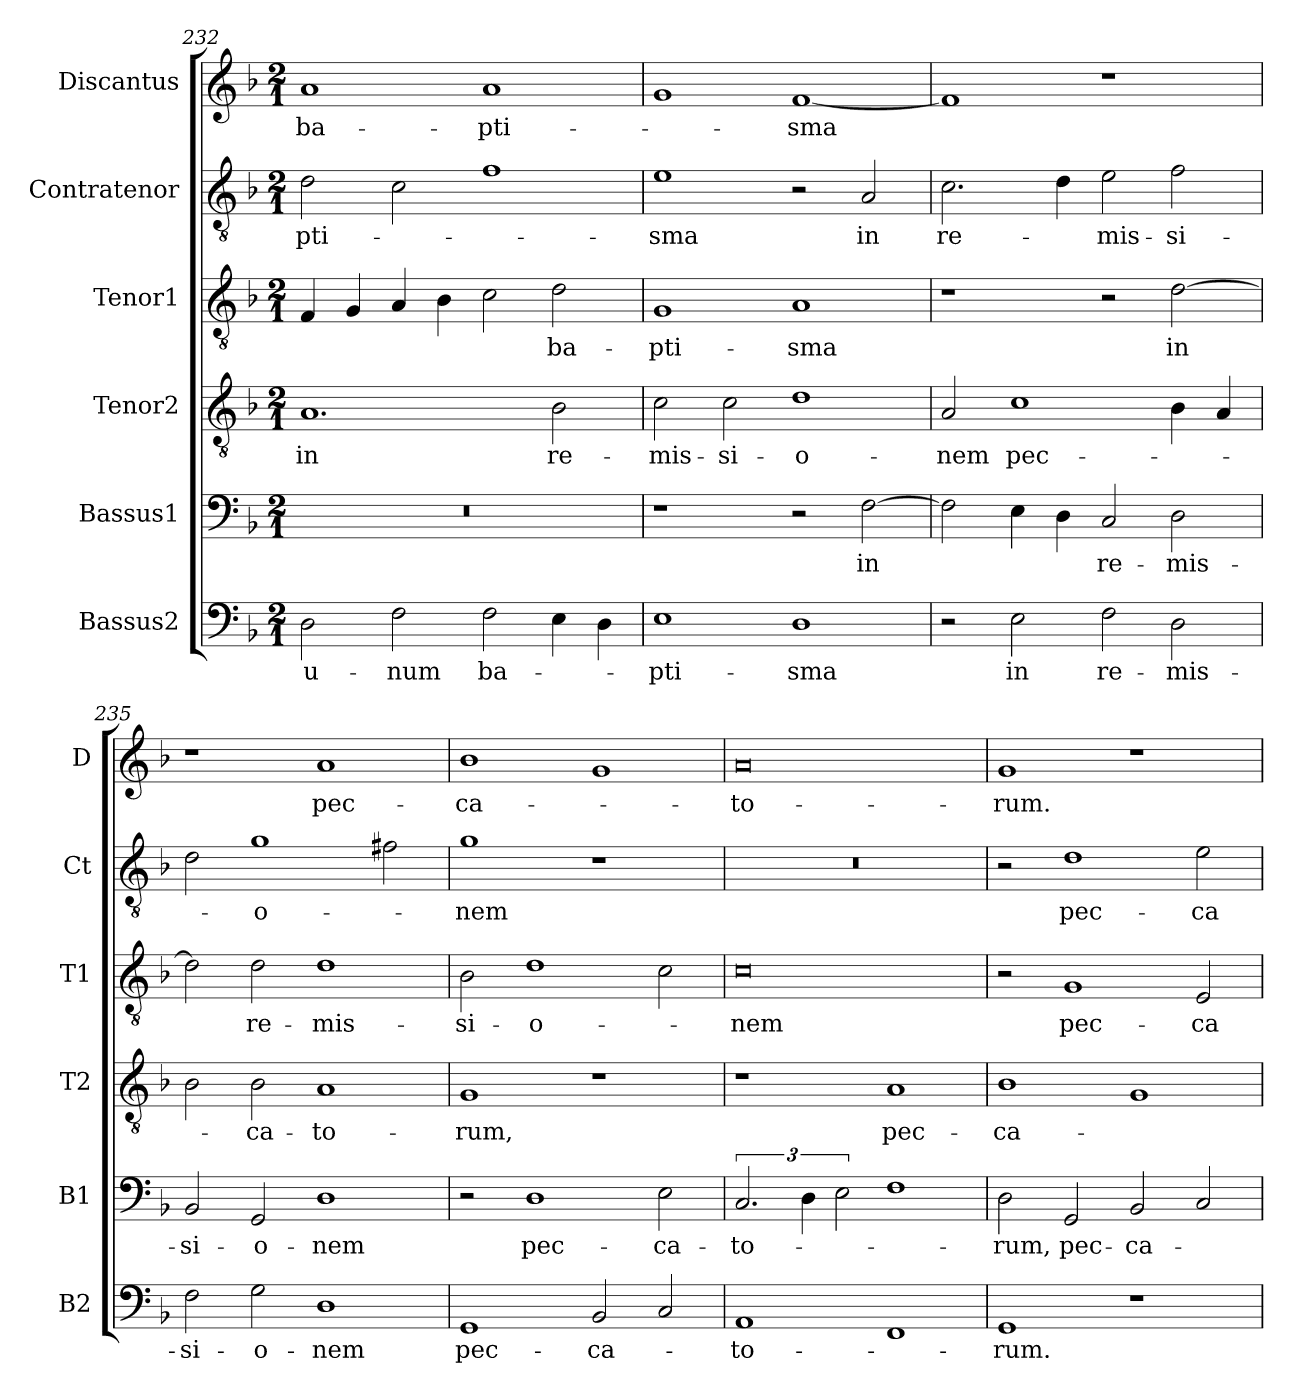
**kern	**text	**kern	**text	**kern	**text	**kern	**text	**kern	**text	**kern	**text
*part6	*part6	*part5	*part5	*part4	*part4	*part3	*part3	*part2	*part2	*part1	*part1
*staff6	*staff6	*staff5	*staff5	*staff4	*staff4	*staff3	*staff3	*staff2	*staff2	*staff1	*staff1
*I"Bassus2	*	*I"Bassus1	*	*I"Tenor2	*	*I"Tenor1	*	*I"Contratenor	*	*I"Discantus	*
*I'B2	*	*I'B1	*	*I'T2	*	*I'T1	*	*I'Ct	*	*I'D	*
*clefF4	*	*clefF4	*	*clefGv2	*	*clefGv2	*	*clefGv2	*	*clefG2	*
*k[b-]	*	*k[b-]	*	*k[b-]	*	*k[b-]	*	*k[b-]	*	*k[b-]	*
*M2/1	*	*M2/1	*	*M2/1	*	*M2/1	*	*M2/1	*	*M2/1	*
=232	=232	=232	=232	=232	=232	=232	=232	=232	=232	=232	=232
2D\	u-	0r	.	1.A	in	4F/	.	2d\	-pti-	1a	ba-
.	.	.	.	.	.	4G/	.	.	.	.	.
2F\	-num	.	.	.	.	4A/	.	2c\	.	.	.
.	.	.	.	.	.	4B-\	.	.	.	.	.
2F\	ba-	.	.	.	.	2c\	.	1f	.	1a	-pti-
4E\	.	.	.	2B-\	re-	2d\	ba-	.	.	.	.
4D\	.	.	.	.	.	.	.	.	.	.	.
=233	=233	=233	=233	=233	=233	=233	=233	=233	=233	=233	=233
1E	-pti-	1r	.	2c\	-mis-	1G	-pti-	1e	-sma	1g	.
.	.	.	.	2c\	-si-	.	.	.	.	.	.
1D	-sma	2r	.	1d	-o-	1A	-sma	2r	.	[1f	-sma
.	.	[2F\	in	.	.	.	.	2A/	in	.	.
=234	=234	=234	=234	=234	=234	=234	=234	=234	=234	=234	=234
2r	.	2F\]	.	2A/	-nem	1r	.	2.c\	re-	1f]	.
2E\	in	4E\	.	1c	pec-	.	.	.	.	.	.
.	.	4D\	.	.	.	.	.	4d\	.	.	.
2F\	re-	2C/	re-	.	.	2r	.	2e\	-mis-	1r	.
2D\	-mis-	2D\	-mis-	4B-\	.	[2d\	in	2f\	-si-	.	.
.	.	.	.	4A/	.	.	.	.	.	.	.
=235	=235	=235	=235	=235	=235	=235	=235	=235	=235	=235	=235
2F\	-si-	2BB-/	-si-	2B-\	.	2d\]	.	2d\	.	1r	.
2G\	-o-	2GG/	-o-	2B-\	-ca-	2d\	re-	1g	-o-	.	.
1D	-nem	1D	-nem	1A	-to-	1d	-mis-	.	.	1a	pec-
.	.	.	.	.	.	.	.	2f#X\	.	.	.
=236	=236	=236	=236	=236	=236	=236	=236	=236	=236	=236	=236
1GG	pec-	2r	.	1G	-rum,	2B-\	-si-	1g	-nem	1b-	-ca-
.	.	1D	pec-	.	.	1d	-o-	.	.	.	.
2BB-/	-ca-	.	.	1r	.	.	.	1r	.	1g	.
2C/	.	2E\	-ca-	.	.	2c\	.	.	.	.	.
=237	=237	=237	=237	=237	=237	=237	=237	=237	=237	=237	=237
1AA	-to-	3.C/	-to-	1r	.	0c	-nem	0r	.	0a	-to-
.	.	6D\	.	.	.	.	.	.	.	.	.
.	.	3E\	.	.	.	.	.	.	.	.	.
1FF	.	1F	.	1A	pec-	.	.	.	.	.	.
=238	=238	=238	=238	=238	=238	=238	=238	=238	=238	=238	=238
1GG	-rum.	2D\	-rum,	1B-	-ca-	2r	.	2r	.	1g	-rum.
.	.	2GG/	pec-	.	.	1G	pec-	1d	pec-	.	.
1r	.	2BB-/	-ca-	1G	.	.	.	.	.	1r	.
.	.	2C/	.	.	.	2E/	-ca-	2e\	-ca-	.	.
=	=	=	=	=	=	=	=	=	=	=	=
*-	*-	*-	*-	*-	*-	*-	*-	*-	*-	*-	*-
